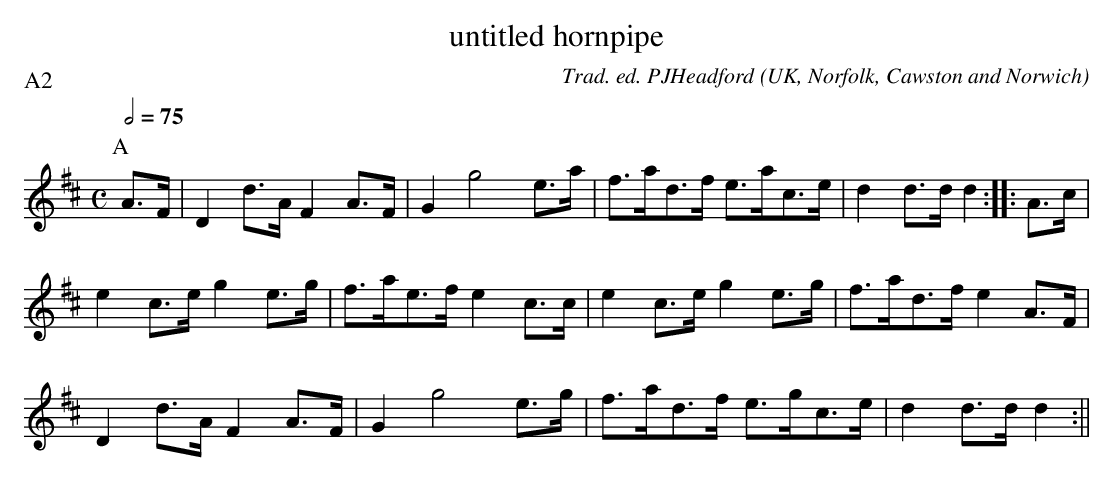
X:1
T:untitled hornpipe
C:Trad. ed. PJHeadford
O:UK, Norfolk, Cawston and Norwich
P:A2
M:C
L:1/8
Q:2/4=75
K:D
P:A
A>F|D2d>A F2A>F|G2g4e>a|f>ad>f e>ac>e|d2d>dd2:||:A>c|
e2c>e g2e>g|f>ae>f e2c>c|e2c>e g2e>g|f>ad>f e2A>F|
D2d>A F2A>F|G2g4e>g|f>ad>f e>gc>e|d2d>dd2:||
